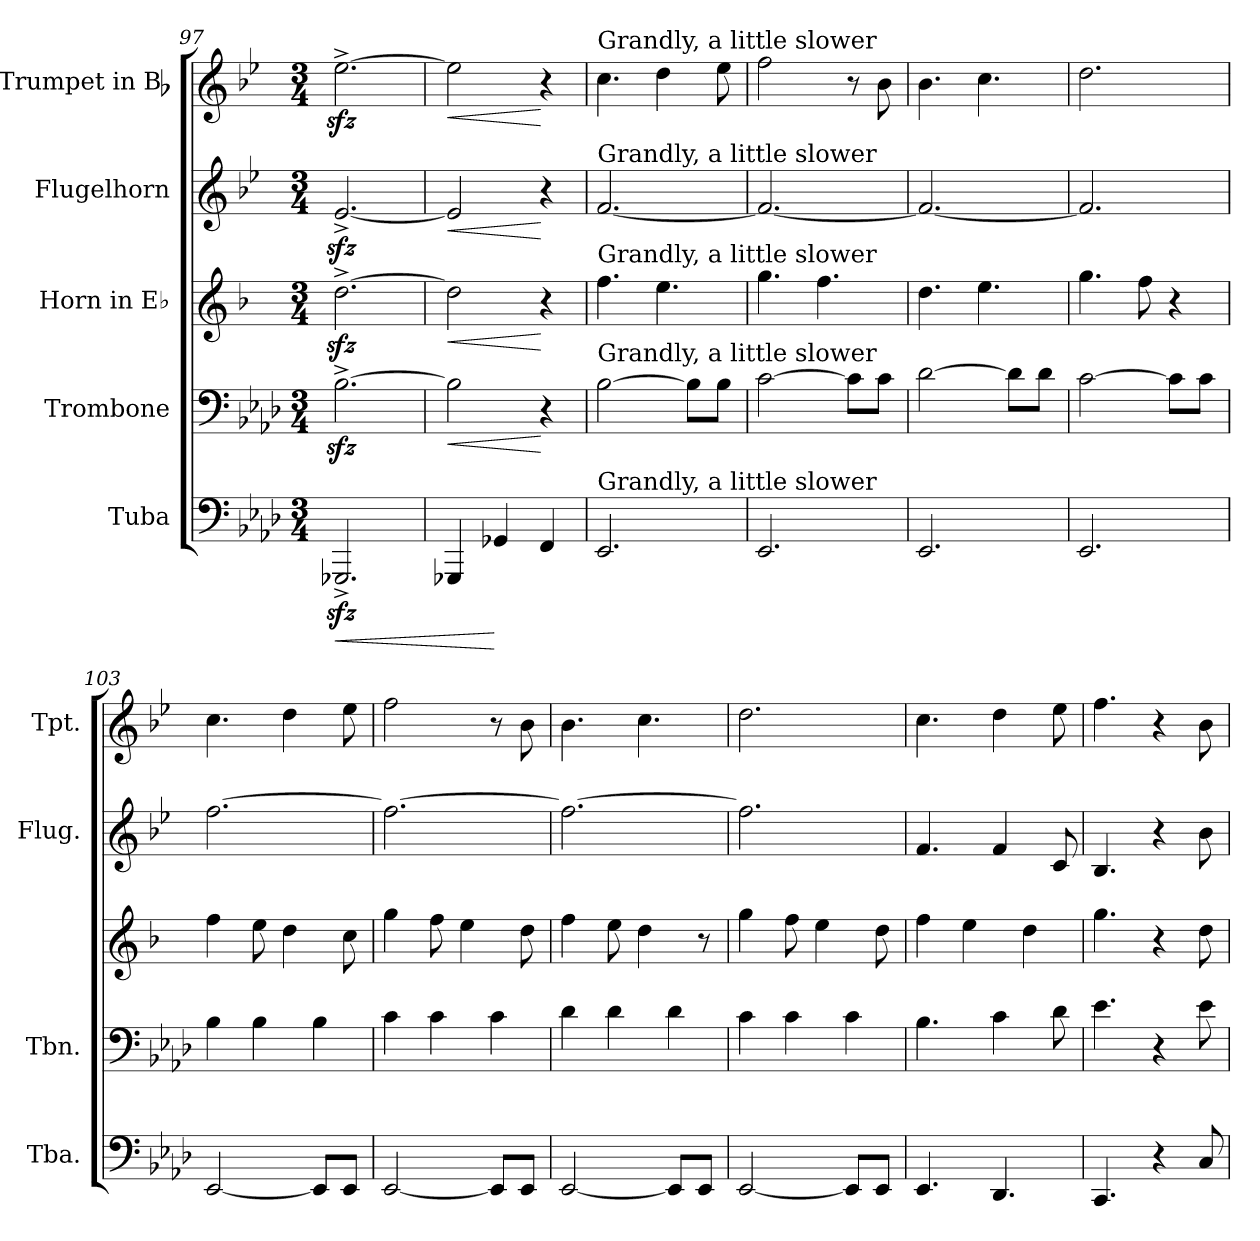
**kern	**dynam	**kern	**dynam	**kern	**dynam	**kern	**dynam	**kern	**dynam
*part5	*part5	*part4	*part4	*part3	*part3	*part2	*part2	*part1	*part1
*staff5	*staff5	*staff4	*staff4	*staff3	*staff3	*staff2	*staff2	*staff1	*staff1
*I"Tuba	*	*I"Trombone	*	*I"Horn in E♭	*	*I"Flugelhorn	*	*I"Trumpet in Bb	*
*I'Tba.	*	*I'Tbn.	*	*	*	*I'Flug.	*	*I'Tpt.	*
*clefF4	*	*clefF4	*	*clefG2	*	*clefG2	*	*clefG2	*
*	*	*	*	*ITrd5c9	*	*ITrd1c2	*	*ITrd1c2	*
*k[b-e-a-d-]	*	*k[b-e-a-d-]	*	*k[b-e-a-d-]	*	*k[b-e-a-d-]	*	*k[b-e-a-d-]	*
*A-:	*	*A-:	*	*A-:	*	*A-:	*	*A-:	*
*M3/4	*	*M3/4	*	*M3/4	*	*M3/4	*	*M3/4	*
=97	=97	=97	=97	=97	=97	=97	=97	=97	=97
!	!LO:HP:b	!	!	!	!	!	!	!	!
2.GGG-Xzz<^/	<	[2.B-zz<^\	.	[2.fzz<^\	.	[2.d-zz<^/	.	[2.dd-zz<^\	.
=98	=98	=98	=98	=98	=98	=98	=98	=98	=98
!	!	!	!LO:HP:b	!	!LO:HP:b	!	!LO:HP:b	!	!LO:HP:b
4GGG-X/	.	2B-\]	<	2f\]	<	2d-/]	<	2dd-\]	<
4GG-X/	[	.	.	.	.	.	.	.	.
4FF/	.	4r	[	4r	[	4r	[	4r	[
=99	=99	=99	=99	=99	=99	=99	=99	=99	=99
!!LO:REH:place=s1:a:B:fs=14:t=G
*	*	*	*	*	*	*	*	*MM126	*
!	!	!	!	!	!	!	!	!LO:TX:a:t=Grandly, a little slower	!
!	!	!	!	!	!	!LO:TX:a:t=Grandly, a little slower	!	!	!
!	!	!	!	!LO:TX:a:t=Grandly, a little slower	!	!	!	!	!
!	!	!LO:TX:a:t=Grandly, a little slower	!	!	!	!	!	!	!
!LO:TX:a:t=Grandly, a little slower	!	!	!	!	!	!	!	!	!
2.EE-/	.	[2B-\	.	4.a-\	.	[2.e-/	.	4.b-\	.
.	.	.	.	4.g\	.	.	.	4cc\	.
.	.	8B-\L]	.	.	.	.	.	.	.
.	.	8B-\J	.	.	.	.	.	8dd-\	.
=100	=100	=100	=100	=100	=100	=100	=100	=100	=100
2.EE-/	.	[2c\	.	4.b-\	.	2.e-/_	.	2ee-\	.
.	.	.	.	4.a-\	.	.	.	.	.
.	.	8c\L]	.	.	.	.	.	8r	.
.	.	8c\J	.	.	.	.	.	8a-\	.
=101	=101	=101	=101	=101	=101	=101	=101	=101	=101
2.EE-/	.	[2d-\	.	4.f\	.	2.e-/_	.	4.a-\	.
.	.	.	.	4.g\	.	.	.	4.b-\	.
.	.	8d-\L]	.	.	.	.	.	.	.
.	.	8d-\J	.	.	.	.	.	.	.
=102	=102	=102	=102	=102	=102	=102	=102	=102	=102
2.EE-/	.	[2c\	.	4.b-\	.	2.e-/]	.	2.cc\	.
.	.	.	.	8a-\	.	.	.	.	.
.	.	8c\L]	.	4r	.	.	.	.	.
.	.	8c\J	.	.	.	.	.	.	.
=103	=103	=103	=103	=103	=103	=103	=103	=103	=103
[2EE-/	.	4B-\	.	4a-\	.	[2.ee-\	.	4.b-\	.
.	.	4B-\	.	8g\	.	.	.	.	.
.	.	.	.	4f\	.	.	.	4cc\	.
8EE-/L]	.	4B-\	.	.	.	.	.	.	.
8EE-/J	.	.	.	8e-\	.	.	.	8dd-\	.
!!LO:LB:g=z
=104	=104	=104	=104	=104	=104	=104	=104	=104	=104
[2EE-/	.	4c\	.	4b-\	.	2.ee-\_	.	2ee-\	.
.	.	4c\	.	8a-\	.	.	.	.	.
.	.	.	.	4g\	.	.	.	.	.
8EE-/L]	.	4c\	.	.	.	.	.	8r	.
8EE-/J	.	.	.	8f\	.	.	.	8a-\	.
=105	=105	=105	=105	=105	=105	=105	=105	=105	=105
[2EE-/	.	4d-\	.	4a-\	.	2.ee-\_	.	4.a-\	.
.	.	4d-\	.	8g\	.	.	.	.	.
.	.	.	.	4f\	.	.	.	4.b-\	.
8EE-/L]	.	4d-\	.	.	.	.	.	.	.
8EE-/J	.	.	.	8r	.	.	.	.	.
=106	=106	=106	=106	=106	=106	=106	=106	=106	=106
[2EE-/	.	4c\	.	4b-\	.	2.ee-\]	.	2.cc\	.
.	.	4c\	.	8a-\	.	.	.	.	.
.	.	.	.	4g\	.	.	.	.	.
8EE-/L]	.	4c\	.	.	.	.	.	.	.
8EE-/J	.	.	.	8f\	.	.	.	.	.
=107	=107	=107	=107	=107	=107	=107	=107	=107	=107
4.EE-/	.	4.B-\	.	4a-\	.	4.e-/	.	4.b-\	.
.	.	.	.	4g\	.	.	.	.	.
4.DD-/	.	4c\	.	.	.	4e-/	.	4cc\	.
.	.	.	.	4f\	.	.	.	.	.
.	.	8d-\	.	.	.	8B-/	.	8dd-\	.
=108	=108	=108	=108	=108	=108	=108	=108	=108	=108
4.CC/	.	4.e-\	.	4.b-\	.	4.A-/	.	4.ee-\	.
4r	.	4r	.	4r	.	4r	.	4r	.
8C/	.	8e-\	.	8f\	.	8a-\	.	8a-\	.
=	=	=	=	=	=	=	=	=	=
*-	*-	*-	*-	*-	*-	*-	*-	*-	*-
